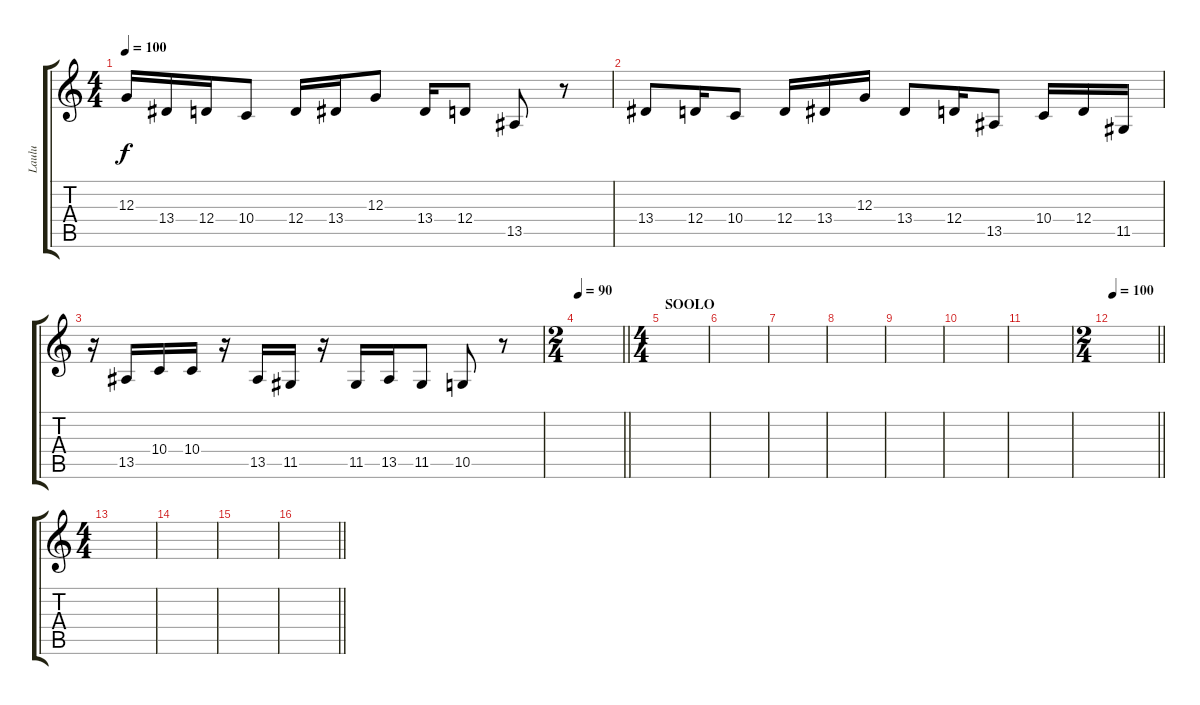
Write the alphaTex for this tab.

\track ("Laulu" "Laulu") {instrument lead6voice}
\staff {score tabs}
\tuning (E4 B3 G3 D3 A2 E2) {hide}
\ts (4 4)
\tempo 100
\clef g2
\ks c
12.3.16{dy f} 13.4.16 12.4.16 10.4.8 12.4.16 13.4.16 12.3.8 13.4.16 12.4.8 13.5.8 r.8 |
13.4.8 12.4.16 10.4.8 12.4.16 13.4.16 12.3.16 13.4.8 12.4.16 13.5.8 10.4.16 12.4.16 11.5.16 |
r.16 13.5.16 10.4.16 10.4.16 r.16 13.5.16 11.5.16 r.16 11.5.16 13.5.16 11.5.8 10.5.8 r.8 |
\ts (2 4)
\tempo 90
\barLineRight lightlight
|
\ts (4 4)
\section ("" "SOOLO")
|
|
|
|
|
|
|
\ts (2 4)
\tempo 100
\barLineRight lightlight
|
\ts (4 4)
|
|
|
\barLineRight lightlight
